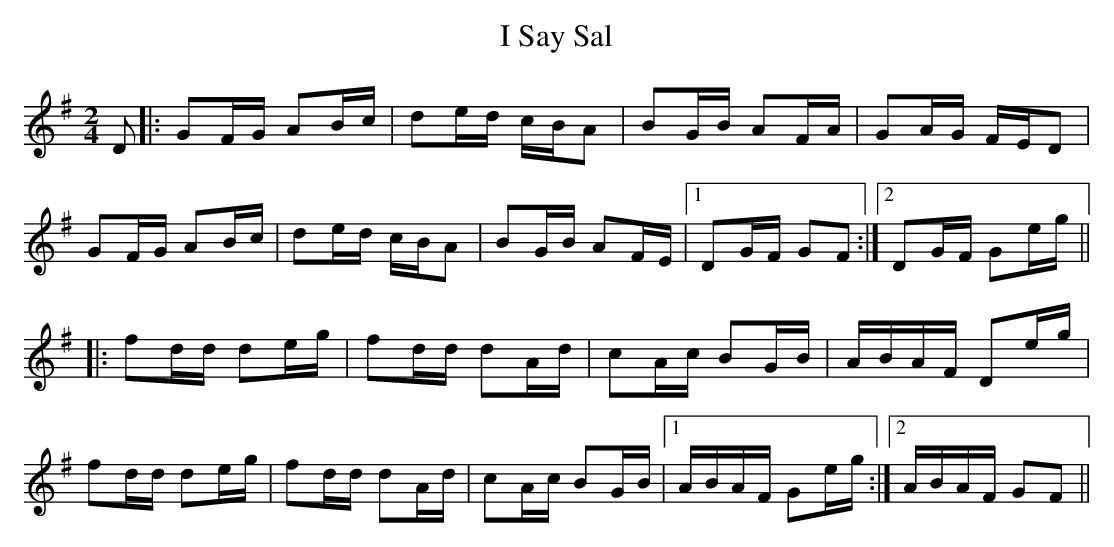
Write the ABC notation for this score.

X:1
T: I Say Sal
M: 2/4
L: 1/8
K: Gmaj
D|:GF/G/ AB/c/|de/d/ c/B/A|BG/B/ AF/A/|GA/G/ F/E/D|
GF/G/ AB/c/|de/d/ c/B/A|BG/B/ AF/E/|1 DG/F/ GF:|2 DG/F/ Ge/g/||
|:fd/d/ de/g/|fd/d/ dA/d/|cA/c/ BG/B/|A/B/A/F/ De/g/|
fd/d/ de/g/|fd/d/ dA/d/|cA/c/ BG/B/|1 A/B/A/F/ Ge/g/:|2 A/B/A/F/ GF||
